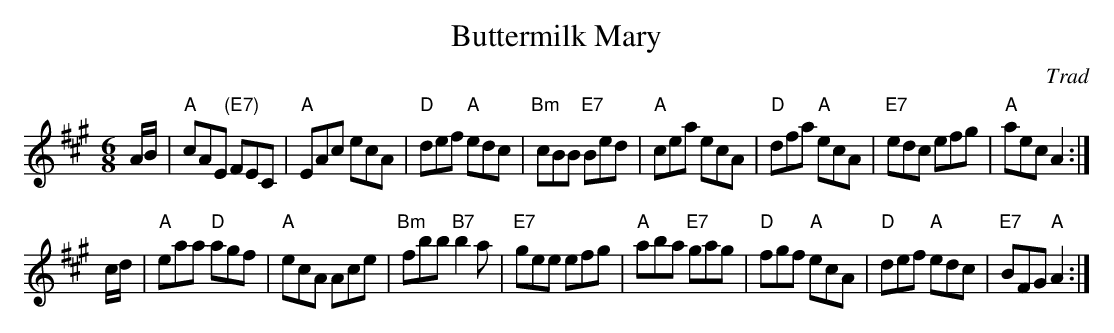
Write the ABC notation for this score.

X:1
T:Buttermilk Mary
O:Trad
M:6/8
L:1/8
K:A
A/B/ |\
"A"cAE "(E7)"FEC | "A"EAc ecA | "D"def "A"edc | "Bm"cBB "E7"Bed |\
"A"cea ecA | "D"dfa "A"ecA | "E7"edc efg | "A"aec A2 :|
c/d/ |\
"A"eaa "D"agf | "A"ecA Ace | "Bm"fbb "B7"b2a | "E7"gee efg |\
"A"aba "E7"gag | "D"fgf "A"ecA | "D"def "A"edc | "E7"BFG "A"A2 :|
